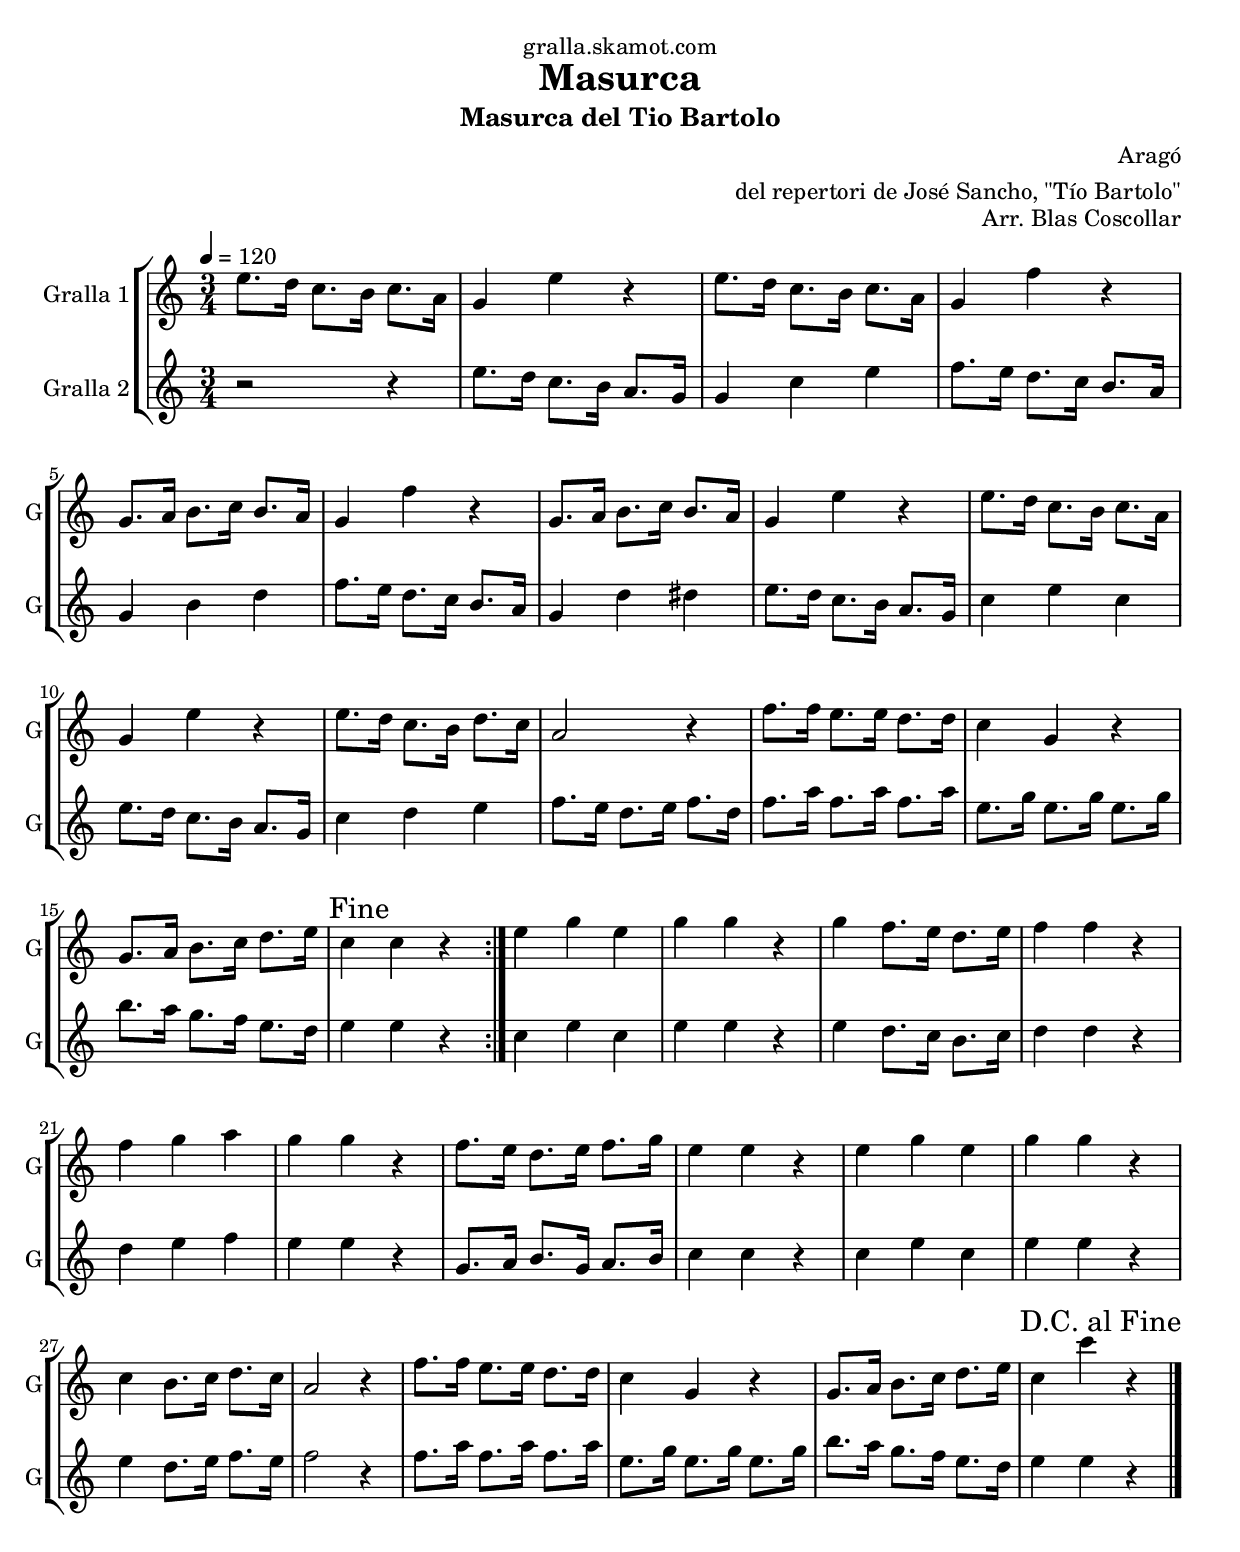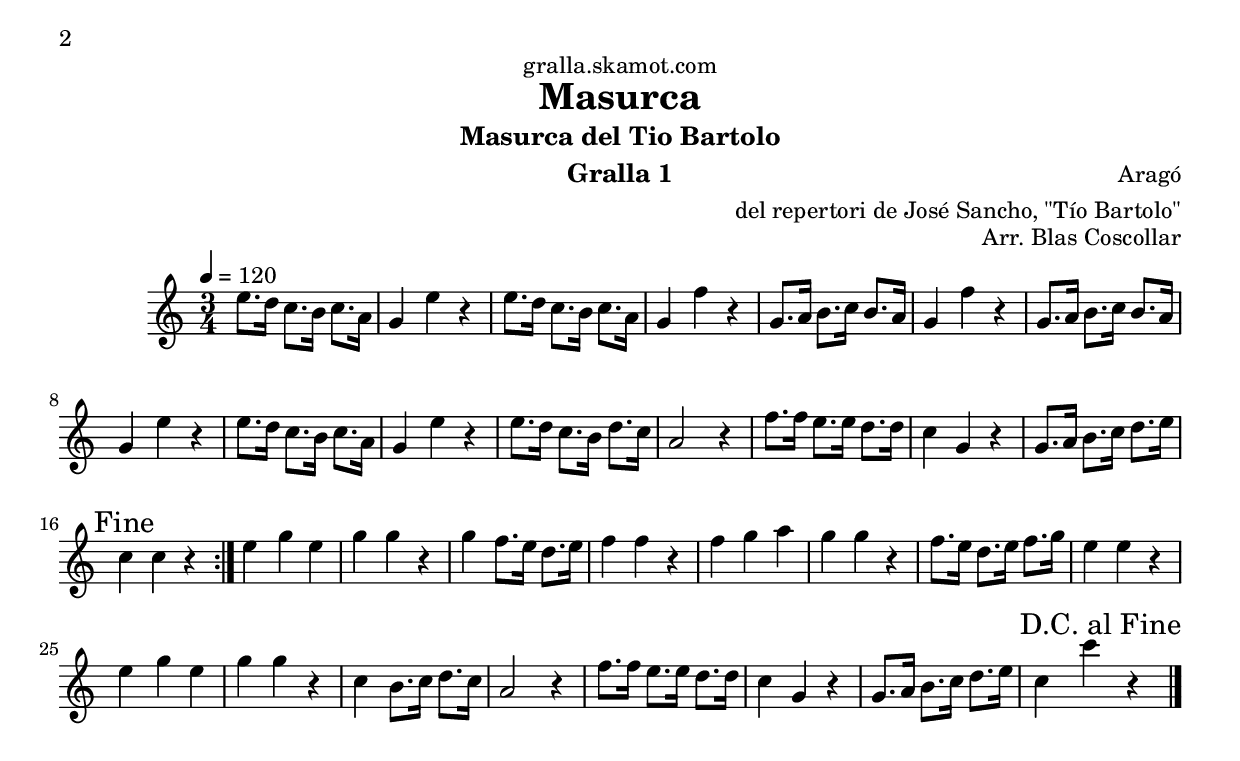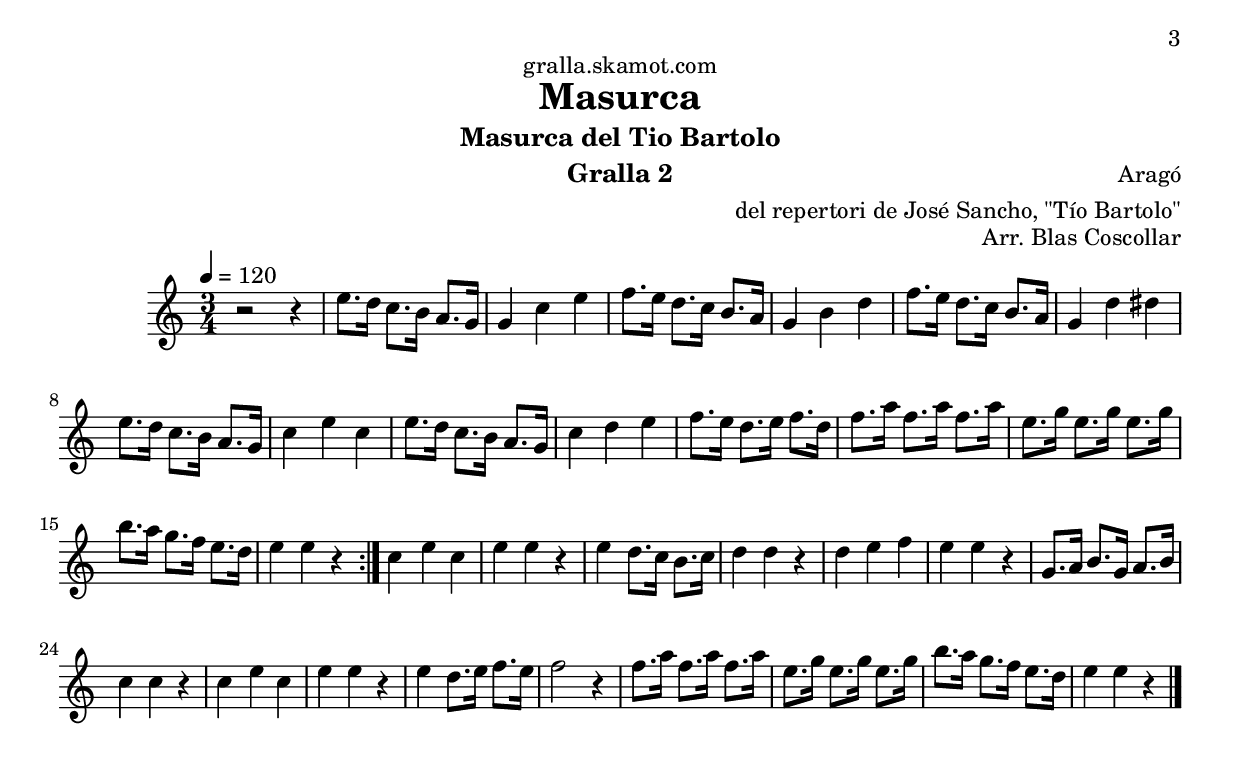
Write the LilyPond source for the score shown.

\version "2.16.2"

\header {
  dedication="gralla.skamot.com"
  title="Masurca"
  subtitle="Masurca del Tio Bartolo"
  subsubtitle=""
  poet=""
  meter=""
  piece=""
  composer="Aragó"
  arranger="del repertori de José Sancho, \"Tío Bartolo\""
  opus="Arr. Blas Coscollar"
  instrument=""
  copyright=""
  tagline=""
}

liniaroAa =
\relative e''
{
  \tempo 4=120
  \clef treble
  \key c \major
  \time 3/4
  \repeat volta 2 { e8. d16 c8. b16 c8. a16  |
  g4 e' r  |
  e8. d16 c8. b16 c8. a16  |
  g4 f' r  |
  %05
  g,8. a16 b8. c16 b8. a16  |
  g4 f' r  |
  g,8. a16 b8. c16 b8. a16  |
  g4 e' r  |
  e8. d16 c8. b16 c8. a16  |
  %10
  g4 e' r  |
  e8. d16 c8. b16 d8. c16  |
  a2 r4  |
  f'8. f16 e8. e16 d8. d16  |
  c4 g r  |
  %15
  g8. a16 b8. c16 d8. e16  |
  \mark "Fine" c4 c r  | }
  e4 g e  |
  g4 g r  |
  g4 f8. e16 d8. e16  |
  %20
  f4 f r  |
  f4 g a  |
  g4 g r  |
  f8. e16 d8. e16 f8. g16  |
  e4 e r  |
  %25
  e4 g e  |
  g4 g r  |
  c,4 b8. c16 d8. c16  |
  a2 r4  |
  f'8. f16 e8. e16 d8. d16  |
  %30
  c4 g r  |
  g8. a16 b8. c16 d8. e16  |
  \mark "D.C. al Fine" c4 c' r  \bar "|."
}

liniaroAb =
\relative e''
{
  \tempo 4=120
  \clef treble
  \key c \major
  \time 3/4
  \repeat volta 2 { r2 r4  |
  e8. d16 c8. b16 a8. g16  |
  g4 c e  |
  f8. e16 d8. c16 b8. a16  |
  %05
  g4 b d  |
  f8. e16 d8. c16 b8. a16  |
  g4 d' dis  |
  e8. d16 c8. b16 a8. g16  |
  c4 e c  |
  %10
  e8. d16 c8. b16 a8. g16  |
  c4 d e  |
  f8. e16 d8. e16 f8. d16  |
  f8. a16 f8. a16 f8. a16  |
  e8. g16 e8. g16 e8. g16  |
  %15
  b8. a16 g8. f16 e8. d16  |
  e4 e r  | }
  c4 e c  |
  e4 e r  |
  e4 d8. c16 b8. c16  |
  %20
  d4 d r  |
  d4 e f  |
  e4 e r  |
  g,8. a16 b8. g16 a8. b16  |
  c4 c r  |
  %25
  c4 e c  |
  e4 e r  |
  e4 d8. e16 f8. e16  |
  f2 r4  |
  f8. a16 f8. a16 f8. a16  |
  %30
  e8. g16 e8. g16 e8. g16  |
  b8. a16 g8. f16 e8. d16  |
  e4 e r  \bar "|."
}

\bookpart {
  \score {
    \new StaffGroup {
      \override Score.RehearsalMark #'self-alignment-X = #LEFT
      <<
        \new Staff \with {instrumentName = #"Gralla 1" shortInstrumentName = #"G"} \liniaroAa
        \new Staff \with {instrumentName = #"Gralla 2" shortInstrumentName = #"G"} \liniaroAb
      >>
    }
    \layout {}
  }
  \score { \unfoldRepeats
    \new StaffGroup {
      \override Score.RehearsalMark #'self-alignment-X = #LEFT
      <<
        \new Staff \with {instrumentName = #"Gralla 1" shortInstrumentName = #"G"} \liniaroAa
        \new Staff \with {instrumentName = #"Gralla 2" shortInstrumentName = #"G"} \liniaroAb
      >>
    }
    \midi {
      \set Staff.midiInstrument = "oboe"
      \set DrumStaff.midiInstrument = "drums"
    }
  }
}

\bookpart {
  \header {instrument="Gralla 1"}
  \score {
    \new StaffGroup {
      \override Score.RehearsalMark #'self-alignment-X = #LEFT
      <<
        \new Staff \liniaroAa
      >>
    }
    \layout {}
  }
  \score { \unfoldRepeats
    \new StaffGroup {
      \override Score.RehearsalMark #'self-alignment-X = #LEFT
      <<
        \new Staff \liniaroAa
      >>
    }
    \midi {
      \set Staff.midiInstrument = "oboe"
      \set DrumStaff.midiInstrument = "drums"
    }
  }
}

\bookpart {
  \header {instrument="Gralla 2"}
  \score {
    \new StaffGroup {
      \override Score.RehearsalMark #'self-alignment-X = #LEFT
      <<
        \new Staff \liniaroAb
      >>
    }
    \layout {}
  }
  \score { \unfoldRepeats
    \new StaffGroup {
      \override Score.RehearsalMark #'self-alignment-X = #LEFT
      <<
        \new Staff \liniaroAb
      >>
    }
    \midi {
      \set Staff.midiInstrument = "oboe"
      \set DrumStaff.midiInstrument = "drums"
    }
  }
}

